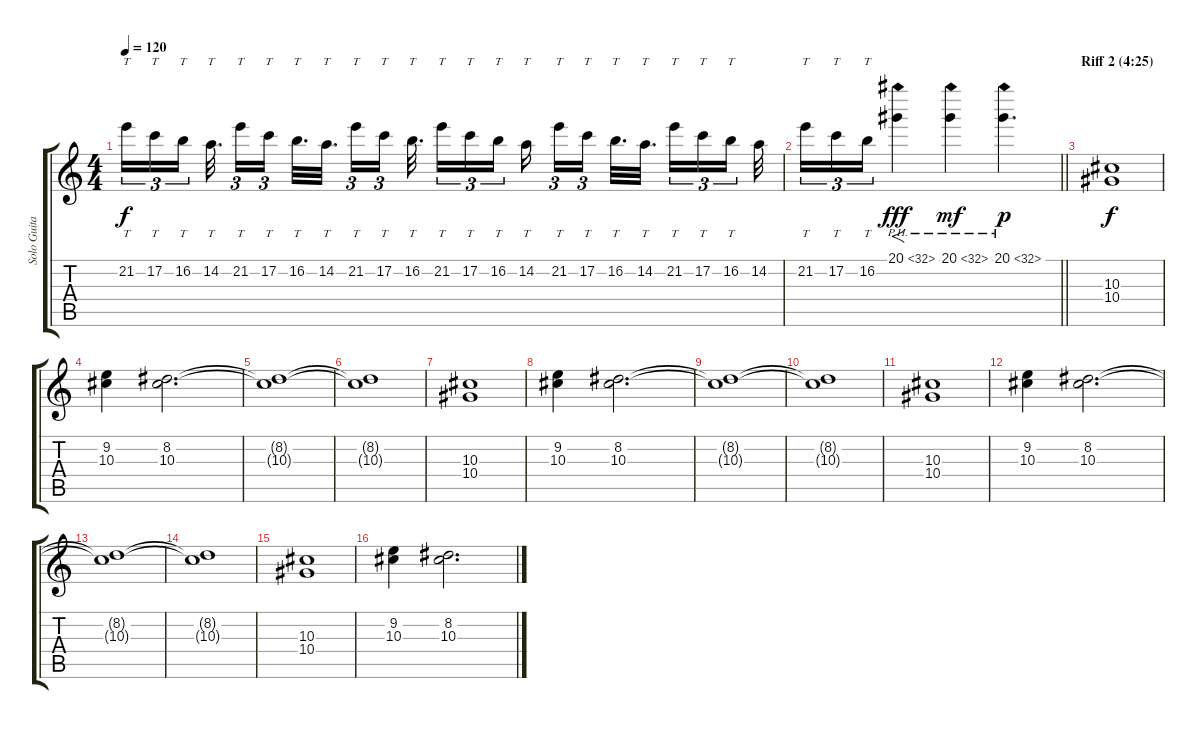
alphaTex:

\track ("Solo Guitar" "Solo Guita") {instrument distortionguitar}
\staff {score tabs}
\tuning (C4 G3 Eb3 Bb2 F2 C2) {hide}
\ts (4 4)
\tempo 120
\clef g2
\ks c
21.2.16{tt tu (3 2) dy f} 17.2.16{tt tu (3 2)} 16.2.16{tt tu (3 2) beam splitsecondary} 14.2.32{tt d beam splitsecondary} 21.2.16{tt tu (3 2)} 17.2.16{tt tu (3 2)} 16.2.32{tt d} 14.2.32{tt d beam splitsecondary} 21.2.16{tt tu (3 2)} 17.2.16{tt tu (3 2) beam splitsecondary} 16.2.32{tt d} 21.2.16{tt tu (3 2)} 17.2.16{tt tu (3 2)} 16.2.16{tt tu (3 2) beam splitsecondary} 14.2.16{tt beam splitsecondary} 21.2.16{tt tu (3 2)} 17.2.16{tt tu (3 2)} 16.2.32{tt d} 14.2.32{tt d beam splitsecondary} 21.2.16{tt tu (3 2)} 17.2.16{tt tu (3 2)} 16.2.16{tt tu (3 2) beam splitsecondary} 14.2.32 |
\barLineRight lightlight
21.2.16{tt tu (3 2)} 17.2.16{tt tu (3 2)} 16.2.16{tt tu (3 2)} 20.1{ph 12}.4{f dy fff instrument distortionguitar} 20.1{ph 12}.4{dy mf} 20.1{ph 12}.4{d dy p} |
\section ("" "Riff 2 (4:25)")
(10.3 10.4).1{dy f volume 12 instrument distortionguitar} |
(9.2 10.3).4 (8.2 10.3).2{d} |
(8.2{t} 10.3{t}).1 |
(8.2{t} 10.3{t}).1 |
(10.3 10.4).1{volume 12 instrument distortionguitar} |
(9.2 10.3).4 (8.2 10.3).2{d} |
(8.2{t} 10.3{t}).1 |
(8.2{t} 10.3{t}).1 |
(10.3 10.4).1{volume 12 instrument distortionguitar} |
(9.2 10.3).4 (8.2 10.3).2{d} |
(8.2{t} 10.3{t}).1 |
(8.2{t} 10.3{t}).1 |
(10.3 10.4).1{volume 12 instrument distortionguitar} |
(9.2 10.3).4 (8.2 10.3).2{d}
